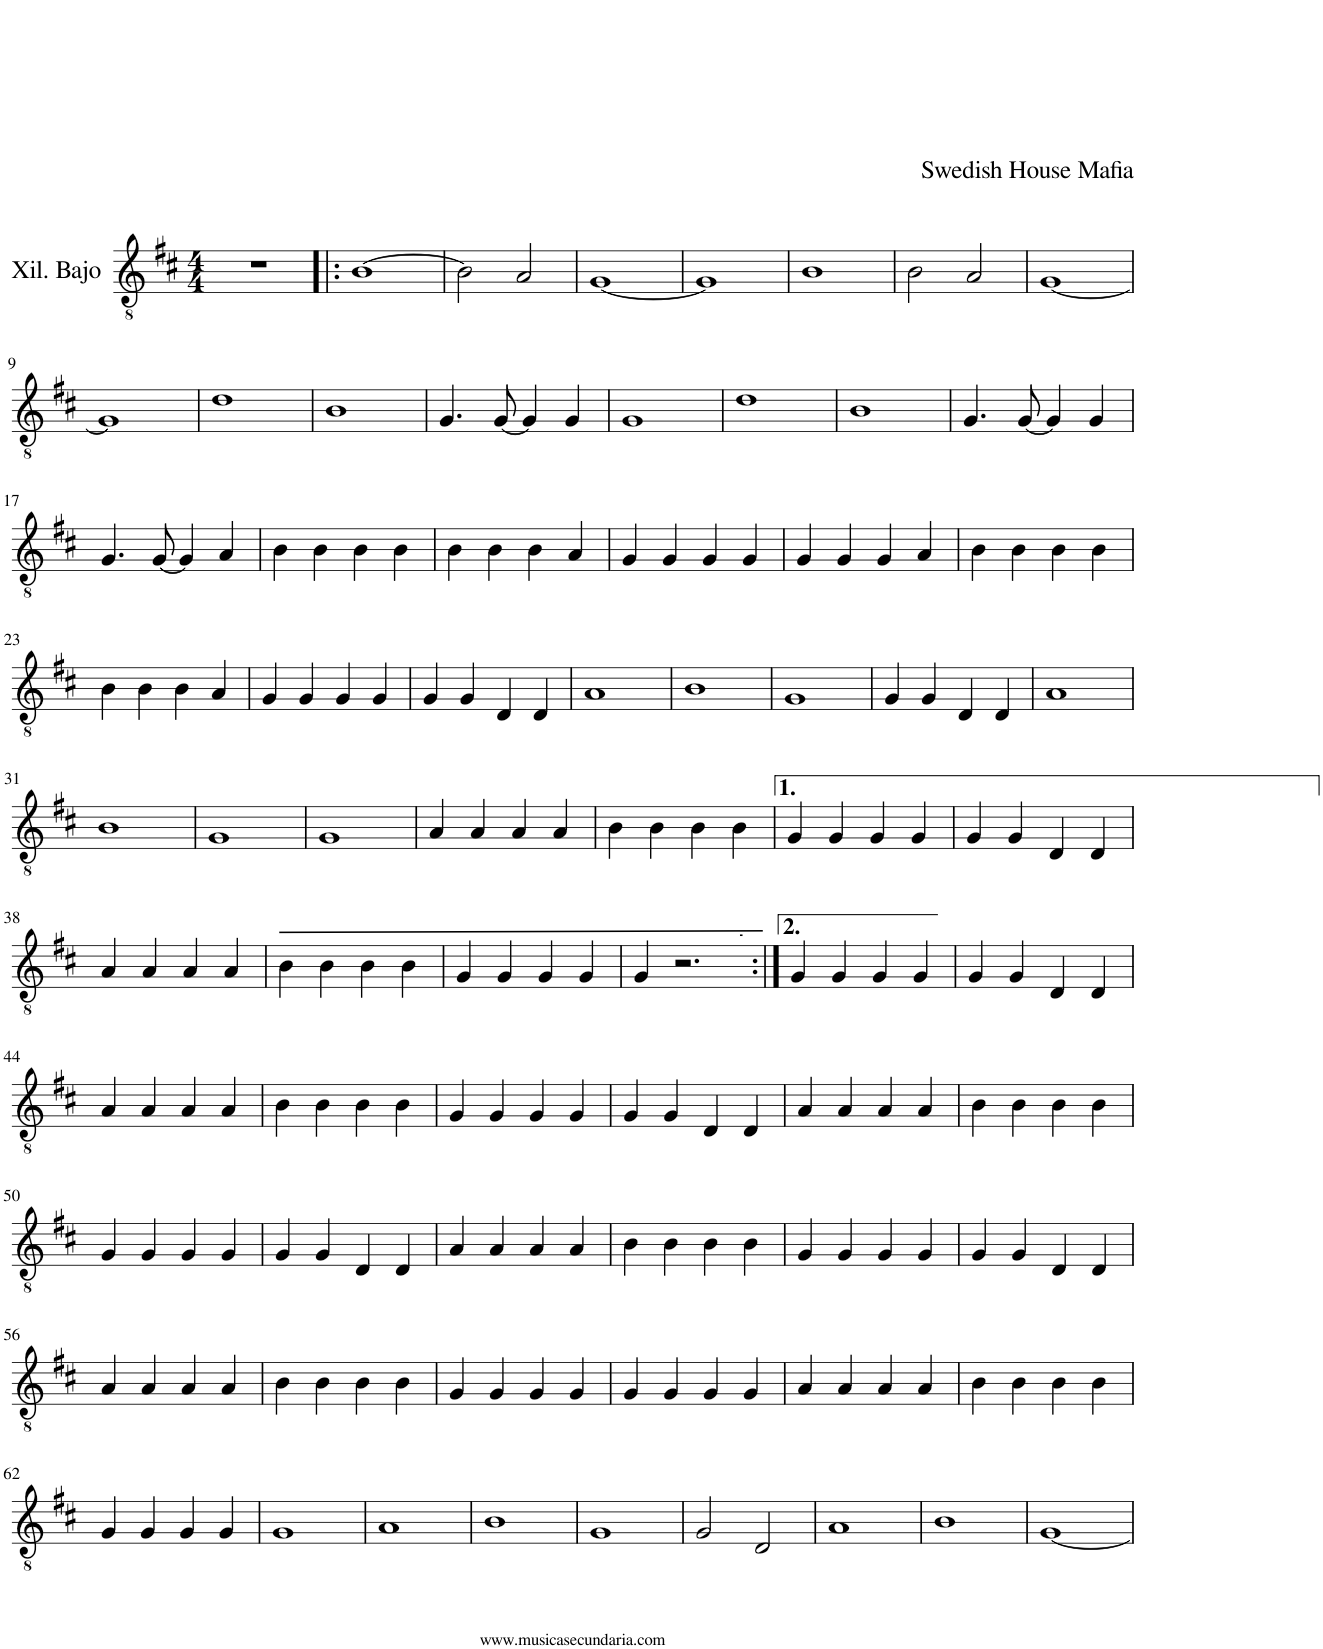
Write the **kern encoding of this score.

**kern
*part1
*staff1
*I"Xil. Bajo
*clefGv2
*k[f#c#]
*M4/4
=1
1r
=2!|:
[1B
=3
2B\]
2A/
=4
[1G
=5
1G]
=6
1B
=7
2B\
2A/
=8
[1G
!!LO:LB:g=z
=9
1G]
=10
1d
=11
1B
=12
4.G/
[8G/
4G/]
4G/
=13
1G
=14
1d
=15
1B
=16
4.G/
[8G/
4G/]
4G/
!!LO:LB:g=z
=17
4.G/
[8G/
4G/]
4A/
=18
4B\
4B\
4B\
4B\
=19
4B\
4B\
4B\
4A/
=20
4G/
4G/
4G/
4G/
=21
4G/
4G/
4G/
4A/
=22
4B\
4B\
4B\
4B\
!!LO:LB:g=z
=23
4B\
4B\
4B\
4A/
=24
4G/
4G/
4G/
4G/
=25
4G/
4G/
4D/
4D/
=26
1A
=27
1B
=28
1G
=29
4G/
4G/
4D/
4D/
=30
1A
!!LO:LB:g=z
=31
1B
=32
1G
=33
1G
=34
4A/
4A/
4A/
4A/
=35
4B\
4B\
4B\
4B\
=36
4G/
4G/
4G/
4G/
=37
4G/
4G/
4D/
4D/
!!LO:LB:g=z
=38
4A/
4A/
4A/
4A/
=39
4B\
4B\
4B\
4B\
=40
4G/
4G/
4G/
4G/
=41
4G/
2.r
=42:|!
4G/
4G/
4G/
4G/
=43
4G/
4G/
4D/
4D/
!!LO:LB:g=z
=44
4A/
4A/
4A/
4A/
=45
4B\
4B\
4B\
4B\
=46
4G/
4G/
4G/
4G/
=47
4G/
4G/
4D/
4D/
=48
4A/
4A/
4A/
4A/
=49
4B\
4B\
4B\
4B\
!!LO:LB:g=z
=50
4G/
4G/
4G/
4G/
=51
4G/
4G/
4D/
4D/
=52
4A/
4A/
4A/
4A/
=53
4B\
4B\
4B\
4B\
=54
4G/
4G/
4G/
4G/
=55
4G/
4G/
4D/
4D/
!!LO:LB:g=z
=56
4A/
4A/
4A/
4A/
=57
4B\
4B\
4B\
4B\
=58
4G/
4G/
4G/
4G/
=59
4G/
4G/
4G/
4G/
=60
4A/
4A/
4A/
4A/
=61
4B\
4B\
4B\
4B\
!!LO:LB:g=z
=62
4G/
4G/
4G/
4G/
=63
1G
=64
1A
=65
1B
=66
1G
=67
2G/
2D/
=68
1A
=69
1B
=70
[1G
=
*-
